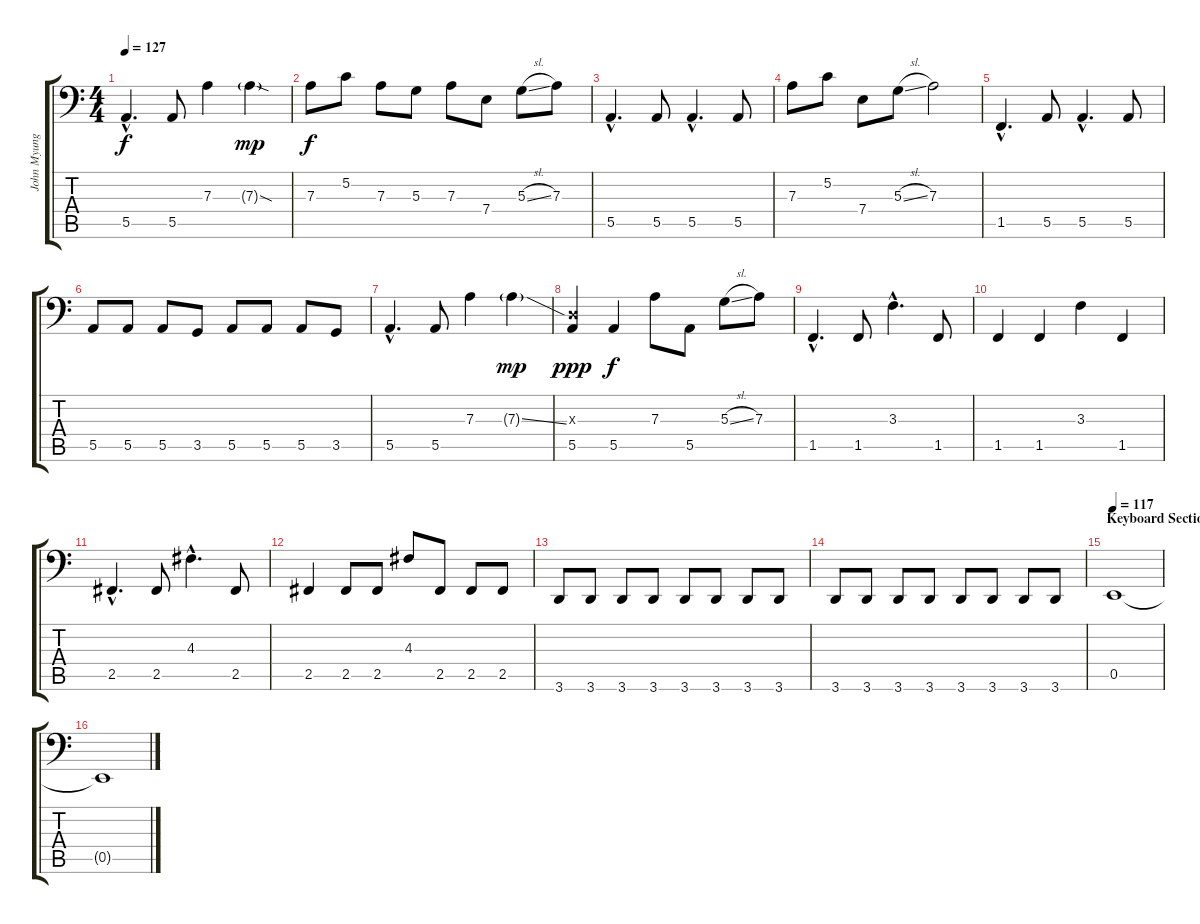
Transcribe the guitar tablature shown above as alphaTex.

\track ("John Myung" "John Myung") {instrument electricbassfinger}
\staff {score tabs}
\tuning (C3 G2 D2 A1 E1 B0) {hide}
\ts (4 4)
\tempo 127
\clef f4
\ks c
5.5{hac}.4{d dy f} 5.5.8 7.3.4 7.3{sod g}.4{dy mp} |
7.3.8{dy f} 5.2.8 7.3.8 5.3.8 7.3.8 7.4.8 5.3{sl}.8 7.3.8 |
5.5{hac}.4{d} 5.5.8 5.5{hac}.4{d} 5.5.8 |
7.3.8 5.2.8 7.4.8 5.3{sl}.8 7.3.2 |
1.5{hac}.4{d} 5.5.8 5.5{hac}.4{d} 5.5.8 |
5.5.8 5.5.8 5.5.8 3.5.8 5.5.8 5.5.8 5.5.8 3.5.8 |
5.5{hac}.4{d} 5.5.8 7.3.4 7.3{ss g}.4{dy mp} |
(0.3{x} 5.5).4{dy ppp} 5.5.4{dy f} 7.3.8 5.5.8 5.3{sl}.8 7.3.8 |
1.5{hac}.4{d} 1.5.8 3.3{hac}.4{d} 1.5.8 |
1.5.4 1.5.4 3.3.4 1.5.4 |
2.5{hac}.4{d} 2.5.8 4.3{hac}.4{d} 2.5.8 |
2.5.4 2.5.8 2.5.8 4.3.8 2.5.8 2.5.8 2.5.8 |
3.6.8 3.6.8 3.6.8 3.6.8 3.6.8 3.6.8 3.6.8 3.6.8 |
3.6.8 3.6.8 3.6.8 3.6.8 3.6.8 3.6.8 3.6.8 3.6.8 |
\section ("" "Keyboard Section (Full Circle)")
\tempo 117
0.5.1 |
0.5{t}.1
